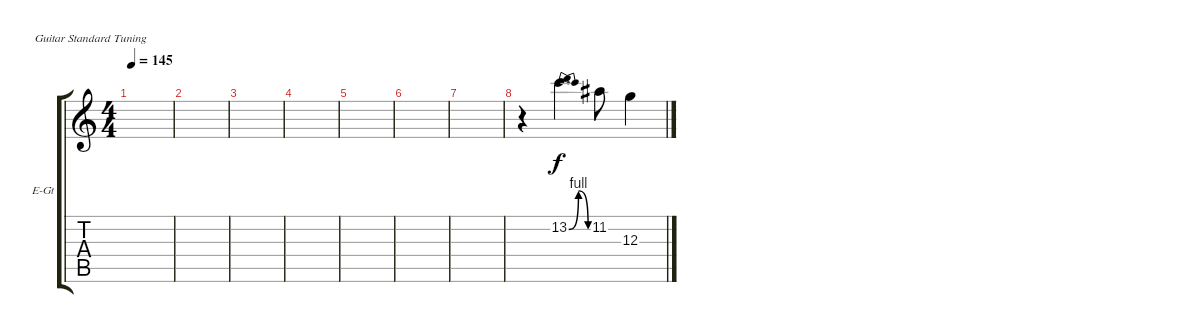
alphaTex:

\defaultSystemsLayout 4
\bracketExtendMode groupsimilarinstruments
\firstSystemTrackNameOrientation horizontal
\otherSystemsTrackNameOrientation horizontal
\track ("Electric Guitar" "E-Gt") {instrument overdrivenguitar}
\staff {score tabs}
\tuning (E4 B3 G3 D3 A2 E2)
\ts (4 4)
\tempo 145
\clef g2
\scale
0.487395
\ks c
|
\scale
0.256303 |
\scale
0.256303 |
\scale
0.333333 |
\scale
0.333333 |
\scale
0.333333 |
\scale
0.333333 |
\scale
0.333333 r.4 13.2{be (bendrelease 0 0 10.2 4 38.4 4 49.8 0)}.4{d} 11.2.8 12.3.4 |
\scale
0.333333 |
\scale
0.333333 |
\scale
0.333333 |
\scale
0.333333 |
\scale
0.333333 |
\scale
0.333333 |
\scale
0.333333 |
\scale
0.333333
